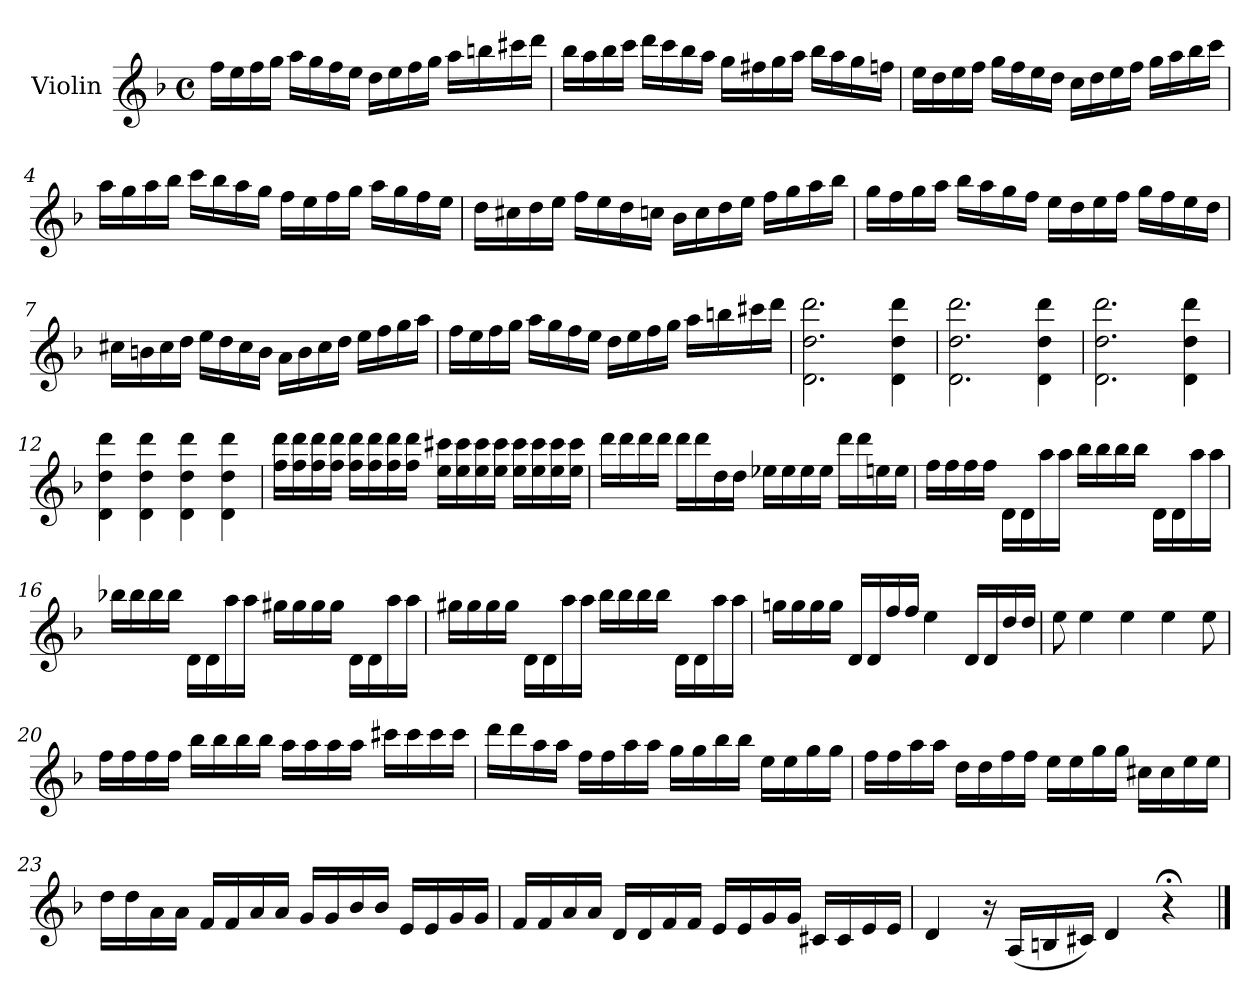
**kern
*part1
*staff1
*I"Violin
*I'Vln.
*clefG2
*k[b-]
*M4/4
*met(c)
=1
16ff\LL
16ee\
16ff\
16gg\JJ
16aa\LL
16gg\
16ff\
16ee\JJ
16dd\LL
16ee\
16ff\
16gg\JJ
16aa\LL
16bbn\
16ccc#X\
16ddd\JJ
=2
16bb-\LL
16aa\
16bb-\
16ccc\JJ
16ddd\LL
16ccc\
16bb-\
16aa\JJ
16gg\LL
16ff#X\
16gg\
16aa\JJ
16bb-\LL
16aa\
16gg\
16ffn\JJ
!!LO:LB:g=z
=3
16ee\LL
16dd\
16ee\
16ff\JJ
16gg\LL
16ff\
16ee\
16dd\JJ
16cc\LL
16dd\
16ee\
16ff\JJ
16gg\LL
16aa\
16bb-\
16ccc\JJ
=4
16aa\LL
16gg\
16aa\
16bb-\JJ
16ccc\LL
16bb-\
16aa\
16gg\JJ
16ff\LL
16ee\
16ff\
16gg\JJ
16aa\LL
16gg\
16ff\
16ee\JJ
!!LO:LB:g=z
=5
16dd\LL
16cc#X\
16dd\
16ee\JJ
16ff\LL
16ee\
16dd\
16ccn\JJ
16b-\LL
16cc\
16dd\
16ee\JJ
16ff\LL
16gg\
16aa\
16bb-\JJ
=6
16gg\LL
16ff\
16gg\
16aa\JJ
16bb-\LL
16aa\
16gg\
16ff\JJ
16ee\LL
16dd\
16ee\
16ff\JJ
16gg\LL
16ff\
16ee\
16dd\JJ
!!LO:LB:g=z
=7
16cc#X\LL
16bn\
16cc#\
16dd\JJ
16ee\LL
16dd\
16cc#\
16b\JJ
16a\LL
16b\
16cc#\
16dd\JJ
16ee\LL
16ff\
16gg\
16aa\JJ
=8
16ff\LL
16ee\
16ff\
16gg\JJ
16aa\LL
16gg\
16ff\
16ee\JJ
16dd\LL
16ee\
16ff\
16gg\JJ
16aa\LL
16bbn\
16ccc#X\
16ddd\JJ
=9
2.d\ 2.dd\ 2.ddd\
4d\ 4dd\ 4ddd\
=10
2.d\ 2.dd\ 2.ddd\
4d\ 4dd\ 4ddd\
!!LO:LB:g=z
=11
2.d\ 2.dd\ 2.ddd\
4d\ 4dd\ 4ddd\
=12
4d\ 4dd\ 4ddd\
4d\ 4dd\ 4ddd\
4d\ 4dd\ 4ddd\
4d\ 4dd\ 4ddd\
=13
16ff\ 16ddd\LL
16ff\ 16ddd\
16ff\ 16ddd\
16ff\ 16ddd\JJ
16ff\ 16ddd\LL
16ff\ 16ddd\
16ff\ 16ddd\
16ff\ 16ddd\JJ
16ee\ 16ccc#X\LL
16ee\ 16ccc#\
16ee\ 16ccc#\
16ee\ 16ccc#\JJ
16ee\ 16ccc#\LL
16ee\ 16ccc#\
16ee\ 16ccc#\
16ee\ 16ccc#\JJ
!!LO:LB:g=z
=14
16ddd\LL
16ddd\
16ddd\
16ddd\JJ
16ddd\LL
16ddd\
16dd\
16dd\JJ
16ee-X\LL
16ee-\
16ee-\
16ee-\JJ
16ddd\LL
16ddd\
16een\
16ee\JJ
=15
16ff\LL
16ff\
16ff\
16ff\JJ
16d\LL
16d\
16aa\
16aa\JJ
16bb-\LL
16bb-\
16bb-\
16bb-\JJ
16d\LL
16d\
16aa\
16aa\JJ
!!LO:LB:g=z
=16
16bb-X\LL
16bb-\
16bb-\
16bb-\JJ
16d\LL
16d\
16aa\
16aa\JJ
16gg#X\LL
16gg#\
16gg#\
16gg#\JJ
16d\LL
16d\
16aa\
16aa\JJ
=17
16gg#X\LL
16gg#\
16gg#\
16gg#\JJ
16d\LL
16d\
16aa\
16aa\JJ
16bb-\LL
16bb-\
16bb-\
16bb-\JJ
16d\LL
16d\
16aa\
16aa\JJ
!!LO:LB:g=z
=18
16ggn\LL
16gg\
16gg\
16gg\JJ
16d/LL
16d/
16ff/
16ff/JJ
4ee\
16d/LL
16d/
16dd/
16dd/JJ
=19
8ee\
4ee\
4ee\
4ee\
8ee\
=20
16ff\LL
16ff\
16ff\
16ff\JJ
16bb-\LL
16bb-\
16bb-\
16bb-\JJ
16aa\LL
16aa\
16aa\
16aa\JJ
16ccc#X\LL
16ccc#\
16ccc#\
16ccc#\JJ
!!LO:LB:g=z
=21
16ddd\LL
16ddd\
16aa\
16aa\JJ
16ff\LL
16ff\
16aa\
16aa\JJ
16gg\LL
16gg\
16bb-\
16bb-\JJ
16ee\LL
16ee\
16gg\
16gg\JJ
=22
16ff\LL
16ff\
16aa\
16aa\JJ
16dd\LL
16dd\
16ff\
16ff\JJ
16ee\LL
16ee\
16gg\
16gg\JJ
16cc#X\LL
16cc#\
16ee\
16ee\JJ
!!LO:LB:g=z
=23
16dd\LL
16dd\
16a\
16a\JJ
16f/LL
16f/
16a/
16a/JJ
16g/LL
16g/
16b-/
16b-/JJ
16e/LL
16e/
16g/
16g/JJ
=24
16f/LL
16f/
16a/
16a/JJ
16d/LL
16d/
16f/
16f/JJ
16e/LL
16e/
16g/
16g/JJ
16c#X/LL
16c#/
16e/
16e/JJ
=25
4d/
16r
(<16A/LL
16Bn/
16c#X/JJ)
4d/
4r;<
==
*-
